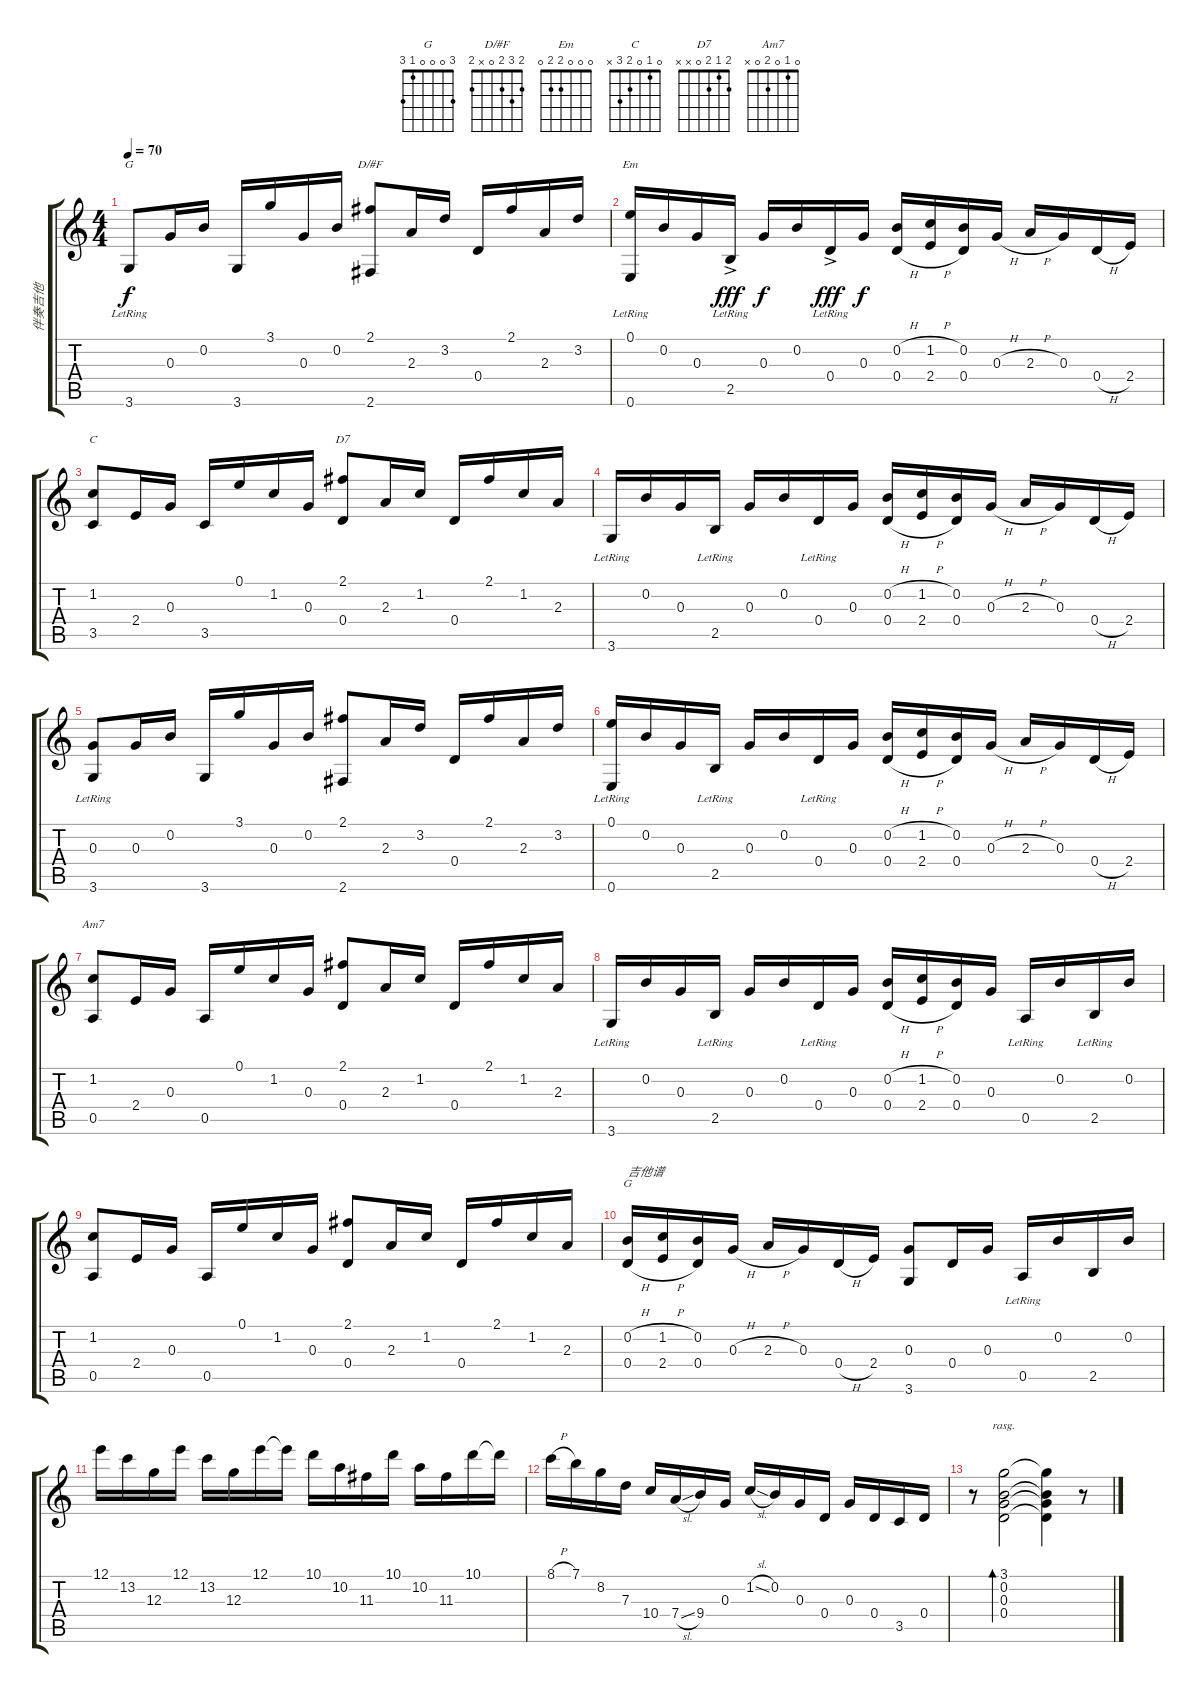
\track ("伴奏吉他" "伴奏吉他") {instrument acousticguitarnylon}
\staff {score tabs}
\tuning (E4 B3 G3 D3 A2 E2) {hide}
\chord ("G" 3 0 0 0 2 3)
\chord ("D/#F" 2 3 2 0 x 2)
\chord ("Em" 0 0 0 2 2 0)
\chord ("C" 0 1 0 2 3 x)
\chord ("D7" 2 1 2 0 x x)
\chord ("Am7" 0 1 0 2 0 x)
\chord ("G" 3 0 0 0 1 3)
\ts (4 4)
\tempo 70
\clef g2
\ks c
3.6{lr}.8{ch "G" dy f} 0.3.16 0.2.16 3.6.16 3.1.16 0.3.16 0.2.16 (2.1 2.6).8{ch "D/#F"} 2.3.16 3.2.16 0.4.16 2.1.16 2.3.16 3.2.16 |
(0.1 0.6{lr}).16{ch "Em"} 0.2.16 0.3.16 2.5{ac lr}.16{dy fff} 0.3.16{dy f} 0.2.16 0.4{ac lr}.16{dy fff} 0.3.16{dy f} (0.2{h} 0.4{h}).16 (1.2{h} 2.4{h}).16 (0.2 0.4).16 0.3{h}.16 2.3{h}.16 0.3.16 0.4{h}.16 2.4.16 |
(1.2 3.5).8{ch "C"} 2.4.16 0.3.16 3.5.16 0.1.16 1.2.16 0.3.16 (2.1 0.4).8{ch "D7"} 2.3.16 1.2.16 0.4.16 2.1.16 1.2.16 2.3.16 |
3.6{lr}.16 0.2.16 0.3.16 2.5{lr}.16 0.3.16 0.2.16 0.4{lr}.16 0.3.16 (0.2{h} 0.4{h}).16 (1.2{h} 2.4{h}).16 (0.2 0.4).16 0.3{h}.16 2.3{h}.16 0.3.16 0.4{h}.16 2.4.16 |
(0.3{lr} 3.6{lr}).8 0.3.16 0.2.16 3.6.16 3.1.16 0.3.16 0.2.16 (2.1 2.6).8 2.3.16 3.2.16 0.4.16 2.1.16 2.3.16 3.2.16 |
(0.1 0.6{lr}).16 0.2.16 0.3.16 2.5{lr}.16 0.3.16 0.2.16 0.4{lr}.16 0.3.16 (0.2{h} 0.4{h}).16 (1.2{h} 2.4{h}).16 (0.2 0.4).16 0.3{h}.16 2.3{h}.16 0.3.16 0.4{h}.16 2.4.16 |
(1.2 0.5).8{ch "Am7"} 2.4.16 0.3.16 0.5.16 0.1.16 1.2.16 0.3.16 (2.1 0.4).8 2.3.16 1.2.16 0.4.16 2.1.16 1.2.16 2.3.16 |
3.6{lr}.16 0.2.16 0.3.16 2.5{lr}.16 0.3.16 0.2.16 0.4{lr}.16 0.3.16 (0.2{h} 0.4{h}).16 (1.2{h} 2.4{h}).16 (0.2 0.4).16 0.3.16 0.5{lr}.16 0.2.16 2.5{lr}.16 0.2.16 |
(1.2 0.5).8 2.4.16 0.3.16 0.5.16 0.1.16 1.2.16 0.3.16 (2.1 0.4).8 2.3.16 1.2.16 0.4.16 2.1.16 1.2.16 2.3.16 |
(0.2{h} 0.4{h}).16{ch "G" txt "吉他谱"} (1.2{h} 2.4{h}).16 (0.2 0.4).16 0.3{h}.16 2.3{h}.16 0.3.16 0.4{h}.16 2.4.16 (0.3 3.6).8 0.4.16 0.3.16 0.5{lr}.16 0.2.16 2.5.16 0.2.16 |
12.1.16 13.2.16 12.3.16 12.1.16 13.2.16 12.3.16 12.1.16 12.1{t}.16 10.1.16 10.2.16 11.3.16 10.1.16 10.2.16 11.3.16 10.1.16 10.1{t}.16 |
8.1{h}.16 7.1.16 8.2.16 7.3.16 10.4.16 7.4{sl}.16 9.4.16 0.3.16 1.2{sl}.16 0.2.16 0.3.16 0.4.16 0.3.16 0.4.16 3.5.16 0.4.16 |
r.8 (3.1 0.2 0.3 0.4).2{bd 240 rasg ii} (3.1{t} 0.2{t} 0.3{t} 0.4{t}).4 r.8
